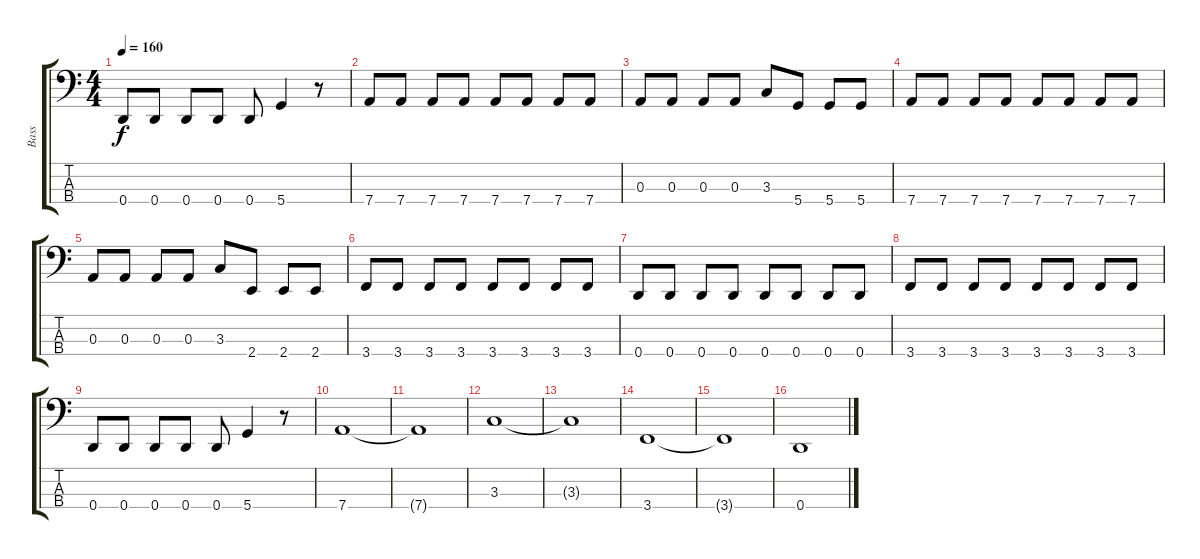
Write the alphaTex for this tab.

\track ("Bass" "Bass") {instrument electricbasspick}
\staff {score tabs}
\tuning (G2 D2 A1 D1) {hide}
\ts (4 4)
\tempo 160
\clef f4
\ks c
0.4.8{dy f} 0.4.8 0.4.8 0.4.8 0.4.8 5.4.4 r.8 |
7.4.8 7.4.8 7.4.8 7.4.8 7.4.8 7.4.8 7.4.8 7.4.8 |
0.3.8 0.3.8 0.3.8 0.3.8 3.3.8 5.4.8 5.4.8 5.4.8 |
7.4.8 7.4.8 7.4.8 7.4.8 7.4.8 7.4.8 7.4.8 7.4.8 |
0.3.8 0.3.8 0.3.8 0.3.8 3.3.8 2.4.8 2.4.8 2.4.8 |
3.4.8 3.4.8 3.4.8 3.4.8 3.4.8 3.4.8 3.4.8 3.4.8 |
0.4.8 0.4.8 0.4.8 0.4.8 0.4.8 0.4.8 0.4.8 0.4.8 |
3.4.8 3.4.8 3.4.8 3.4.8 3.4.8 3.4.8 3.4.8 3.4.8 |
0.4.8 0.4.8 0.4.8 0.4.8 0.4.8 5.4.4 r.8 |
7.4.1 |
7.4{t}.1 |
3.3.1 |
3.3{t}.1 |
3.4.1 |
3.4{t}.1 |
0.4.1
